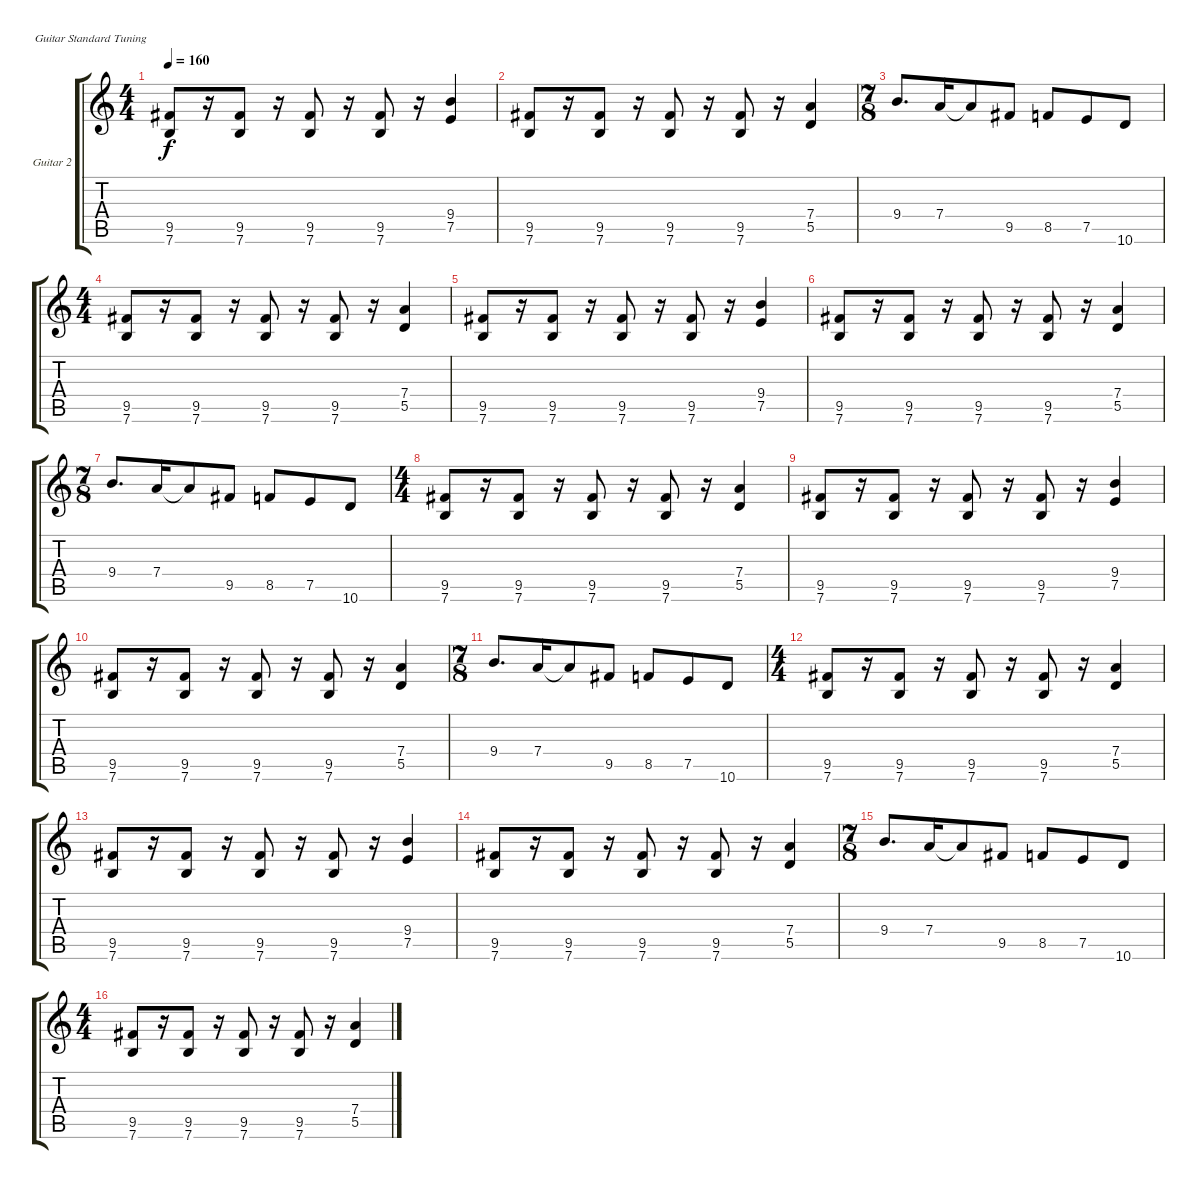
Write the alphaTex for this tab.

\bracketExtendMode groupsimilarinstruments
\firstSystemTrackNameOrientation horizontal
\otherSystemsTrackNameOrientation horizontal
\track ("Guitar 2" "Guitar 2") {instrument overdrivenguitar}
\staff {score tabs}
\tuning (E4 B3 G3 D3 A2 E2)
\ts (4 4)
\tempo 160
\clef g2
\ks c
(9.5 7.6).8{dy f} r.16 (9.5 7.6).8 r.16 (9.5 7.6).8 r.16 (9.5 7.6).8 r.16 (9.4 7.5).4 |
(9.5 7.6).8 r.16 (9.5 7.6).8 r.16 (9.5 7.6).8 r.16 (9.5 7.6).8 r.16 (7.4 5.5).4 |
\ts (7 8)
9.4.8{d} 7.4.16 7.4{t}.8 9.5.8 8.5.8 7.5.8 10.6.8 |
\ts (4 4)
(9.5 7.6).8 r.16 (9.5 7.6).8 r.16 (9.5 7.6).8 r.16 (9.5 7.6).8 r.16 (7.4 5.5).4 |
(9.5 7.6).8 r.16 (9.5 7.6).8 r.16 (9.5 7.6).8 r.16 (9.5 7.6).8 r.16 (9.4 7.5).4 |
(9.5 7.6).8 r.16 (9.5 7.6).8 r.16 (9.5 7.6).8 r.16 (9.5 7.6).8 r.16 (7.4 5.5).4 |
\ts (7 8)
9.4.8{d} 7.4.16 7.4{t}.8 9.5.8 8.5.8 7.5.8 10.6.8 |
\ts (4 4)
(9.5 7.6).8 r.16 (9.5 7.6).8 r.16 (9.5 7.6).8 r.16 (9.5 7.6).8 r.16 (7.4 5.5).4 |
(9.5 7.6).8 r.16 (9.5 7.6).8 r.16 (9.5 7.6).8 r.16 (9.5 7.6).8 r.16 (9.4 7.5).4 |
(9.5 7.6).8 r.16 (9.5 7.6).8 r.16 (9.5 7.6).8 r.16 (9.5 7.6).8 r.16 (7.4 5.5).4 |
\ts (7 8)
9.4.8{d} 7.4.16 7.4{t}.8 9.5.8 8.5.8 7.5.8 10.6.8 |
\ts (4 4)
(9.5 7.6).8 r.16 (9.5 7.6).8 r.16 (9.5 7.6).8 r.16 (9.5 7.6).8 r.16 (7.4 5.5).4 |
(9.5 7.6).8 r.16 (9.5 7.6).8 r.16 (9.5 7.6).8 r.16 (9.5 7.6).8 r.16 (9.4 7.5).4 |
(9.5 7.6).8 r.16 (9.5 7.6).8 r.16 (9.5 7.6).8 r.16 (9.5 7.6).8 r.16 (7.4 5.5).4 |
\ts (7 8)
9.4.8{d} 7.4.16 7.4{t}.8 9.5.8 8.5.8 7.5.8 10.6.8 |
\ts (4 4)
(9.5 7.6).8 r.16 (9.5 7.6).8 r.16 (9.5 7.6).8 r.16 (9.5 7.6).8 r.16 (7.4 5.5).4
